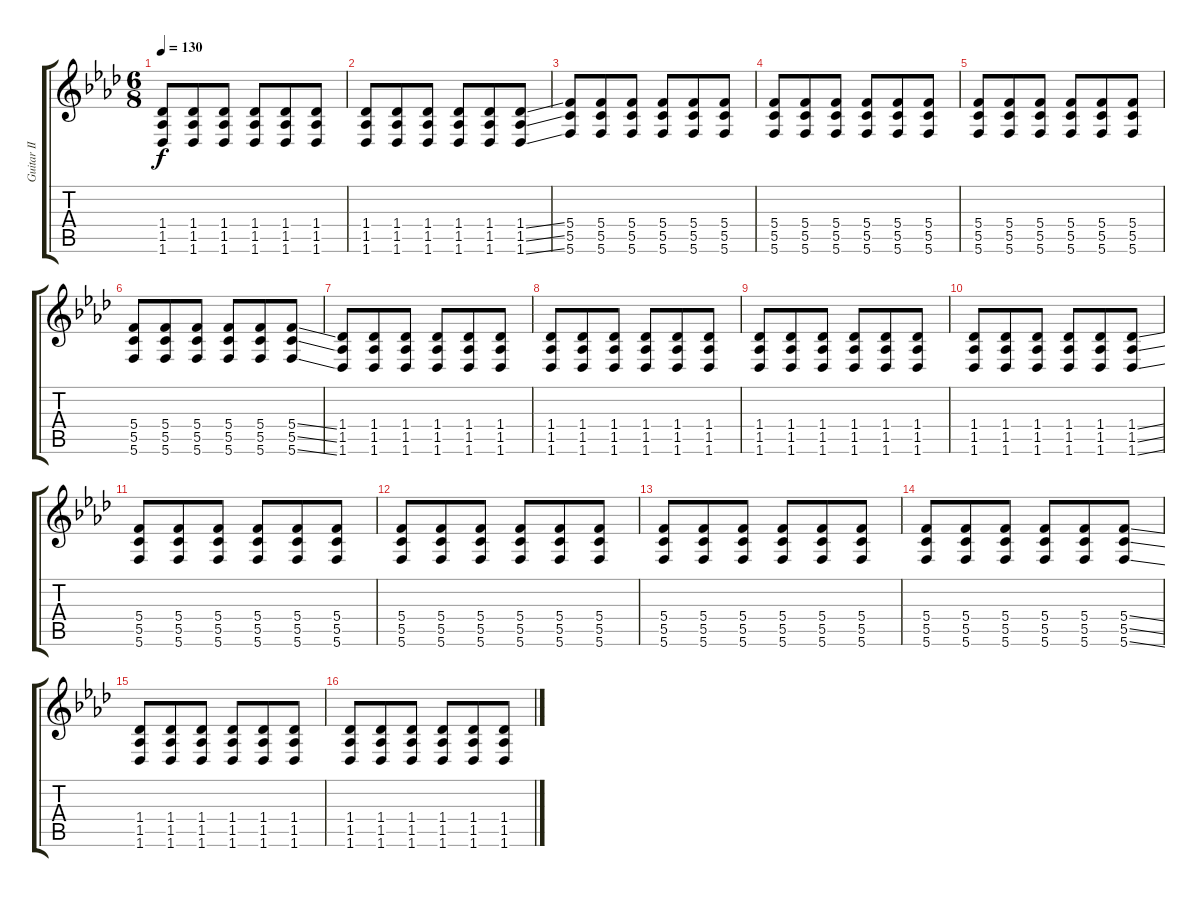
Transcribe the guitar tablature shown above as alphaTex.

\track ("Guitar II" "Guitar II") {instrument distortionguitar}
\staff {score tabs}
\tuning (D4 A3 F3 C3 G2 C2) {hide}
\ts (6 8)
\tempo 130
\clef g2
\ks ab
(1.4 1.5 1.6).8{dy f} (1.4 1.5 1.6).8 (1.4 1.5 1.6).8 (1.4 1.5 1.6).8 (1.4 1.5 1.6).8 (1.4 1.5 1.6).8 |
(1.4 1.5 1.6).8 (1.4 1.5 1.6).8 (1.4 1.5 1.6).8 (1.4 1.5 1.6).8 (1.4 1.5 1.6).8 (1.4{ss} 1.5{ss} 1.6{ss}).8 |
(5.4 5.5 5.6).8 (5.4 5.5 5.6).8 (5.4 5.5 5.6).8 (5.4 5.5 5.6).8 (5.4 5.5 5.6).8 (5.4 5.5 5.6).8 |
(5.4 5.5 5.6).8 (5.4 5.5 5.6).8 (5.4 5.5 5.6).8 (5.4 5.5 5.6).8 (5.4 5.5 5.6).8 (5.4 5.5 5.6).8 |
(5.4 5.5 5.6).8 (5.4 5.5 5.6).8 (5.4 5.5 5.6).8 (5.4 5.5 5.6).8 (5.4 5.5 5.6).8 (5.4 5.5 5.6).8 |
(5.4 5.5 5.6).8 (5.4 5.5 5.6).8 (5.4 5.5 5.6).8 (5.4 5.5 5.6).8 (5.4 5.5 5.6).8 (5.4{ss} 5.5{ss} 5.6{ss}).8 |
(1.4 1.5 1.6).8 (1.4 1.5 1.6).8 (1.4 1.5 1.6).8 (1.4 1.5 1.6).8 (1.4 1.5 1.6).8 (1.4 1.5 1.6).8 |
(1.4 1.5 1.6).8 (1.4 1.5 1.6).8 (1.4 1.5 1.6).8 (1.4 1.5 1.6).8 (1.4 1.5 1.6).8 (1.4 1.5 1.6).8 |
(1.4 1.5 1.6).8 (1.4 1.5 1.6).8 (1.4 1.5 1.6).8 (1.4 1.5 1.6).8 (1.4 1.5 1.6).8 (1.4 1.5 1.6).8 |
(1.4 1.5 1.6).8 (1.4 1.5 1.6).8 (1.4 1.5 1.6).8 (1.4 1.5 1.6).8 (1.4 1.5 1.6).8 (1.4{ss} 1.5{ss} 1.6{ss}).8 |
(5.4 5.5 5.6).8 (5.4 5.5 5.6).8 (5.4 5.5 5.6).8 (5.4 5.5 5.6).8 (5.4 5.5 5.6).8 (5.4 5.5 5.6).8 |
(5.4 5.5 5.6).8 (5.4 5.5 5.6).8 (5.4 5.5 5.6).8 (5.4 5.5 5.6).8 (5.4 5.5 5.6).8 (5.4 5.5 5.6).8 |
(5.4 5.5 5.6).8 (5.4 5.5 5.6).8 (5.4 5.5 5.6).8 (5.4 5.5 5.6).8 (5.4 5.5 5.6).8 (5.4 5.5 5.6).8 |
(5.4 5.5 5.6).8 (5.4 5.5 5.6).8 (5.4 5.5 5.6).8 (5.4 5.5 5.6).8 (5.4 5.5 5.6).8 (5.4{ss} 5.5{ss} 5.6{ss}).8 |
(1.4 1.5 1.6).8 (1.4 1.5 1.6).8 (1.4 1.5 1.6).8 (1.4 1.5 1.6).8 (1.4 1.5 1.6).8 (1.4 1.5 1.6).8 |
(1.4 1.5 1.6).8 (1.4 1.5 1.6).8 (1.4 1.5 1.6).8 (1.4 1.5 1.6).8 (1.4 1.5 1.6).8 (1.4 1.5 1.6).8
